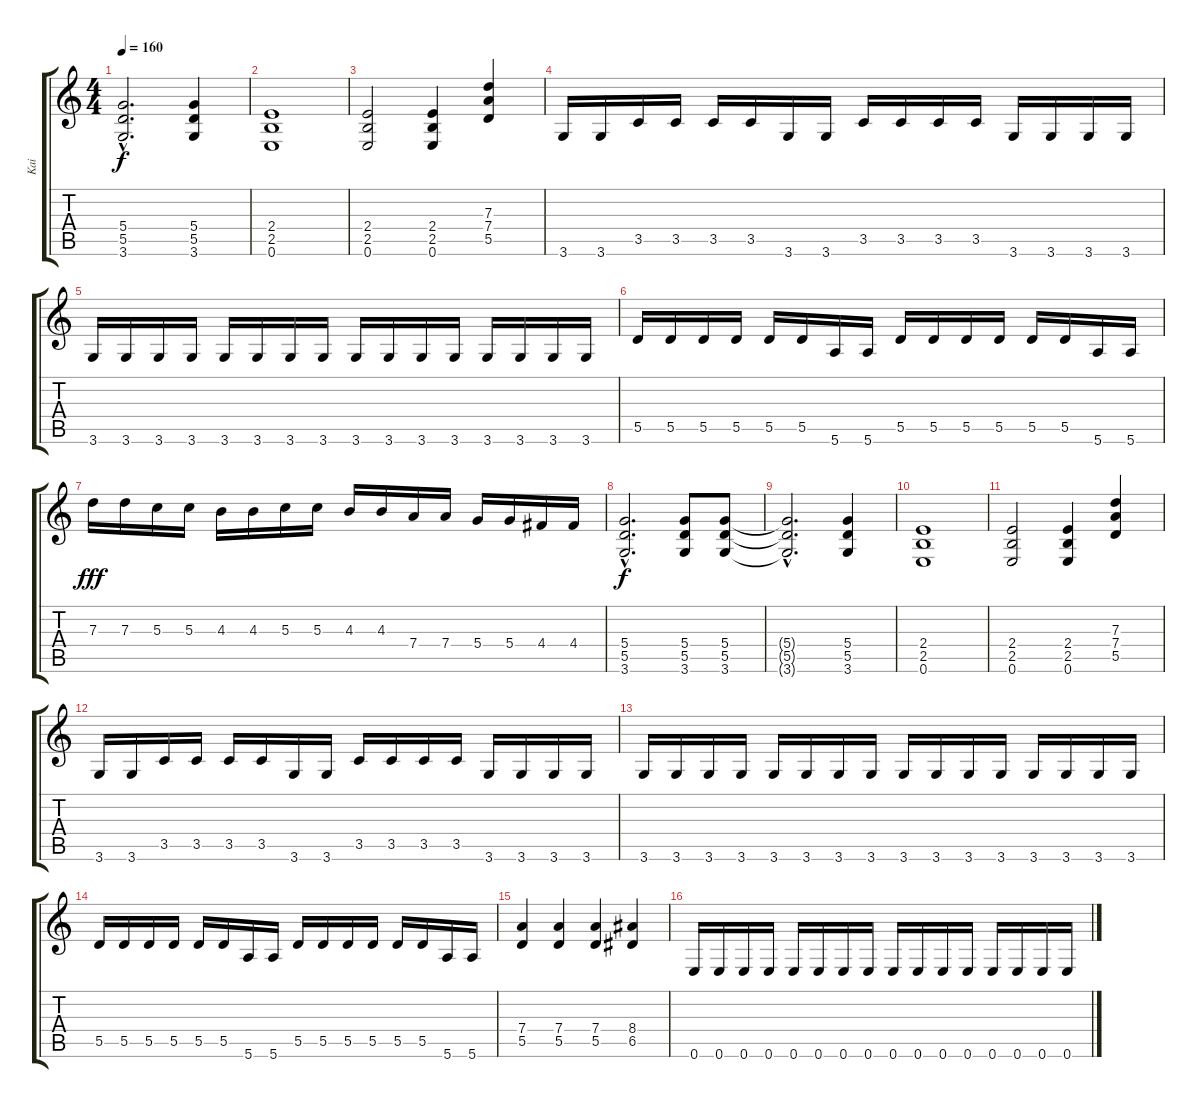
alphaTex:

\track ("Kai" "Kai") {instrument distortionguitar}
\staff {score tabs}
\tuning (E4 B3 G3 D3 A2 E2) {hide}
\ts (4 4)
\tempo 160
\clef g2
\ks c
(5.4{hac t} 5.5{hac t} 3.6{hac t}).2{d dy f} (5.4 5.5 3.6).4 |
(2.4 2.5 0.6).1 |
(2.4 2.5 0.6).2 (2.4 2.5 0.6).4 (7.3 7.4 5.5).4 |
3.6.16 3.6.16 3.5.16 3.5.16 3.5.16 3.5.16 3.6.16 3.6.16 3.5.16 3.5.16 3.5.16 3.5.16 3.6.16 3.6.16 3.6.16 3.6.16 |
3.6.16 3.6.16 3.6.16 3.6.16 3.6.16 3.6.16 3.6.16 3.6.16 3.6.16 3.6.16 3.6.16 3.6.16 3.6.16 3.6.16 3.6.16 3.6.16 |
5.5.16 5.5.16 5.5.16 5.5.16 5.5.16 5.5.16 5.6.16 5.6.16 5.5.16 5.5.16 5.5.16 5.5.16 5.5.16 5.5.16 5.6.16 5.6.16 |
7.3.16{dy fff} 7.3.16 5.3.16 5.3.16 4.3.16 4.3.16 5.3.16 5.3.16 4.3.16 4.3.16 7.4.16 7.4.16 5.4.16 5.4.16 4.4.16 4.4.16 |
(5.4{hac} 5.5{hac} 3.6{hac}).2{d dy f} (5.4 5.5 3.6).8 (5.4 5.5 3.6).8 |
(5.4{hac t} 5.5{hac t} 3.6{hac t}).2{d} (5.4 5.5 3.6).4 |
(2.4 2.5 0.6).1 |
(2.4 2.5 0.6).2 (2.4 2.5 0.6).4 (7.3 7.4 5.5).4 |
3.6.16 3.6.16 3.5.16 3.5.16 3.5.16 3.5.16 3.6.16 3.6.16 3.5.16 3.5.16 3.5.16 3.5.16 3.6.16 3.6.16 3.6.16 3.6.16 |
3.6.16 3.6.16 3.6.16 3.6.16 3.6.16 3.6.16 3.6.16 3.6.16 3.6.16 3.6.16 3.6.16 3.6.16 3.6.16 3.6.16 3.6.16 3.6.16 |
5.5.16 5.5.16 5.5.16 5.5.16 5.5.16 5.5.16 5.6.16 5.6.16 5.5.16 5.5.16 5.5.16 5.5.16 5.5.16 5.5.16 5.6.16 5.6.16 |
(7.4 5.5).4 (7.4 5.5).4 (7.4 5.5).4 (8.4 6.5).4 |
0.6.16 0.6.16 0.6.16 0.6.16 0.6.16 0.6.16 0.6.16 0.6.16 0.6.16 0.6.16 0.6.16 0.6.16 0.6.16 0.6.16 0.6.16 0.6.16
